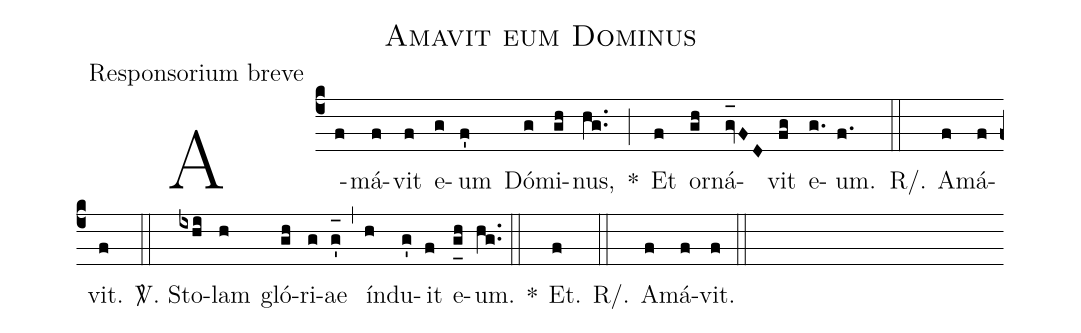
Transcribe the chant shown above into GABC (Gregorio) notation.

name:Amavit eum Dominus;
office-part:Responsorium breve;
%%
(c4) A(f)má(f)vit(f) e(g)um(f') Dó(g)mi(gh)nus,(hg..) *(;) Et(f) or(gh)ná(gv_[oh:h]FD)vit(fg) e(g.)um.(f.) (::)
R/. A(f)má(f)vit.(f) (::)
<sp>V/</sp>. Sto(ixhi)lam(h) gló(gh)ri(g)ae(g'_[oh:h]) (,) ín(h)du(g')it(f) e(g_[uh:l]h)um.(hg..) (::)
*() Et.(f) (::)
R/. A(f)má(f)vit.(f) (::)
